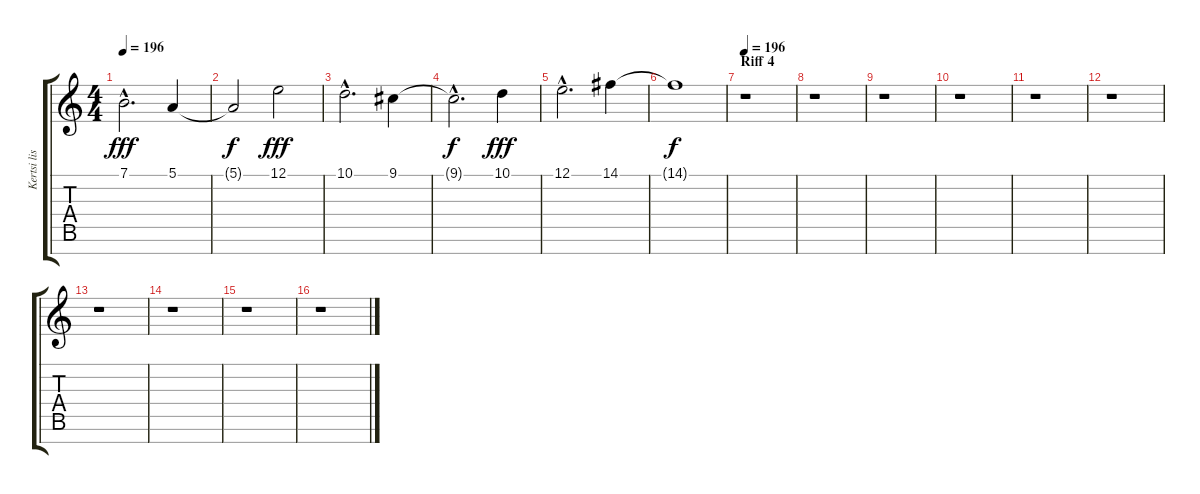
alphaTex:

\track ("Kertsi lisäele" "Kertsi lis") {instrument lead2sawtooth}
\staff {score tabs}
\tuning (E4 B3 G3 D3 A2 E2 B1) {hide}
\ts (4 4)
\tempo 196
\clef g2
\ks c
7.1{hac}.2{d dy fff} 5.1.4 |
5.1{t}.2{dy f} 12.1.2{dy fff} |
10.1{hac}.2{d} 9.1.4 |
9.1{hac t}.2{d dy f} 10.1.4{dy fff} |
12.1{hac}.2{d} 14.1.4 |
14.1{t}.1{dy f} |
\section ("" "Riff 4")
\tempo 196
r.1 |
r.1 |
r.1 |
r.1 |
r.1 |
r.1 |
r.1 |
r.1 |
r.1 |
r.1
